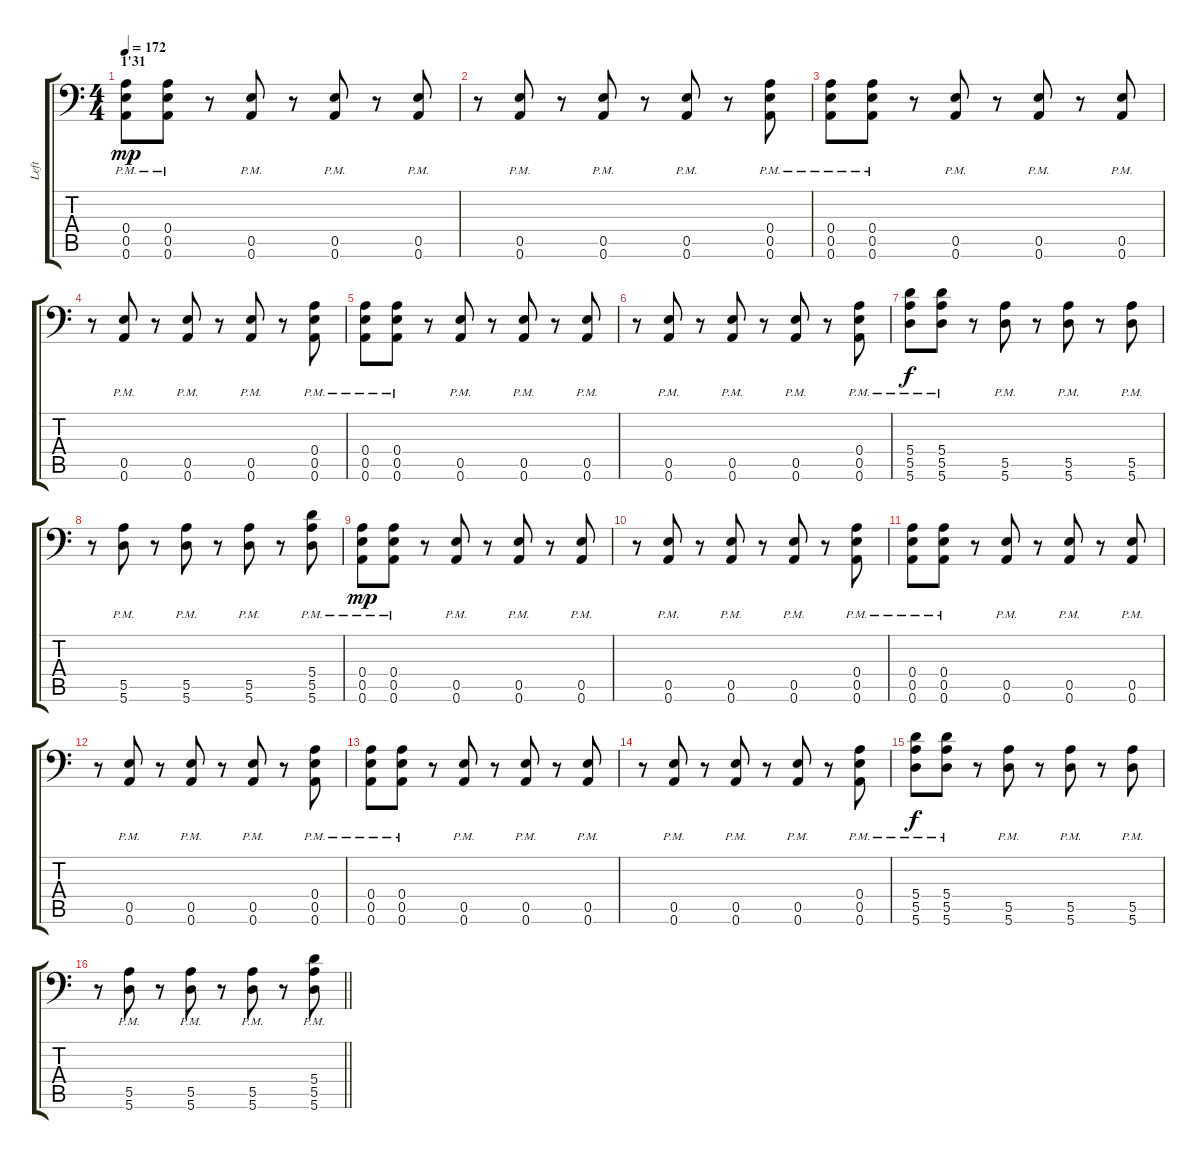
\track ("Left" "Left") {instrument distortionguitar}
\staff {score tabs}
\tuning (B3 Gb3 D3 A2 E2 A1) {hide}
\ts (4 4)
\section ("" "1'31")
\tempo 172
\clef f4
\ks c
(0.4{pm} 0.5{pm} 0.6{pm}).8{dy mp} (0.4{pm} 0.5{pm} 0.6{pm}).8 r.8 (0.5{pm} 0.6{pm}).8 r.8 (0.5{pm} 0.6{pm}).8 r.8 (0.5{pm} 0.6{pm}).8 |
r.8 (0.5{pm} 0.6{pm}).8 r.8 (0.5{pm} 0.6{pm}).8 r.8 (0.5{pm} 0.6{pm}).8 r.8 (0.4{pm} 0.5{pm} 0.6{pm}).8 |
(0.4{pm} 0.5{pm} 0.6{pm}).8 (0.4{pm} 0.5{pm} 0.6{pm}).8 r.8 (0.5{pm} 0.6{pm}).8 r.8 (0.5{pm} 0.6{pm}).8 r.8 (0.5{pm} 0.6{pm}).8 |
r.8 (0.5{pm} 0.6{pm}).8 r.8 (0.5{pm} 0.6{pm}).8 r.8 (0.5{pm} 0.6{pm}).8 r.8 (0.4{pm} 0.5{pm} 0.6{pm}).8 |
(0.4{pm} 0.5{pm} 0.6{pm}).8 (0.4{pm} 0.5{pm} 0.6{pm}).8 r.8 (0.5{pm} 0.6{pm}).8 r.8 (0.5{pm} 0.6{pm}).8 r.8 (0.5{pm} 0.6{pm}).8 |
r.8 (0.5{pm} 0.6{pm}).8 r.8 (0.5{pm} 0.6{pm}).8 r.8 (0.5{pm} 0.6{pm}).8 r.8 (0.4{pm} 0.5{pm} 0.6{pm}).8 |
(5.4{pm} 5.5{pm} 5.6{pm}).8{dy f} (5.4{pm} 5.5{pm} 5.6{pm}).8 r.8 (5.5{pm} 5.6{pm}).8 r.8 (5.5{pm} 5.6{pm}).8 r.8 (5.5{pm} 5.6{pm}).8 |
r.8 (5.5{pm} 5.6{pm}).8 r.8 (5.5{pm} 5.6{pm}).8 r.8 (5.5{pm} 5.6{pm}).8 r.8 (5.4{pm} 5.5{pm} 5.6{pm}).8 |
(0.4{pm} 0.5{pm} 0.6{pm}).8{dy mp} (0.4{pm} 0.5{pm} 0.6{pm}).8 r.8 (0.5{pm} 0.6{pm}).8 r.8 (0.5{pm} 0.6{pm}).8 r.8 (0.5{pm} 0.6{pm}).8 |
r.8 (0.5{pm} 0.6{pm}).8 r.8 (0.5{pm} 0.6{pm}).8 r.8 (0.5{pm} 0.6{pm}).8 r.8 (0.4{pm} 0.5{pm} 0.6{pm}).8 |
(0.4{pm} 0.5{pm} 0.6{pm}).8 (0.4{pm} 0.5{pm} 0.6{pm}).8 r.8 (0.5{pm} 0.6{pm}).8 r.8 (0.5{pm} 0.6{pm}).8 r.8 (0.5{pm} 0.6{pm}).8 |
r.8 (0.5{pm} 0.6{pm}).8 r.8 (0.5{pm} 0.6{pm}).8 r.8 (0.5{pm} 0.6{pm}).8 r.8 (0.4{pm} 0.5{pm} 0.6{pm}).8 |
(0.4{pm} 0.5{pm} 0.6{pm}).8 (0.4{pm} 0.5{pm} 0.6{pm}).8 r.8 (0.5{pm} 0.6{pm}).8 r.8 (0.5{pm} 0.6{pm}).8 r.8 (0.5{pm} 0.6{pm}).8 |
r.8 (0.5{pm} 0.6{pm}).8 r.8 (0.5{pm} 0.6{pm}).8 r.8 (0.5{pm} 0.6{pm}).8 r.8 (0.4{pm} 0.5{pm} 0.6{pm}).8 |
(5.4{pm} 5.5{pm} 5.6{pm}).8{dy f} (5.4{pm} 5.5{pm} 5.6{pm}).8 r.8 (5.5{pm} 5.6{pm}).8 r.8 (5.5{pm} 5.6{pm}).8 r.8 (5.5{pm} 5.6{pm}).8 |
\barLineRight lightlight
r.8 (5.5{pm} 5.6{pm}).8 r.8 (5.5{pm} 5.6{pm}).8 r.8 (5.5{pm} 5.6{pm}).8 r.8 (5.4{pm} 5.5{pm} 5.6{pm}).8
